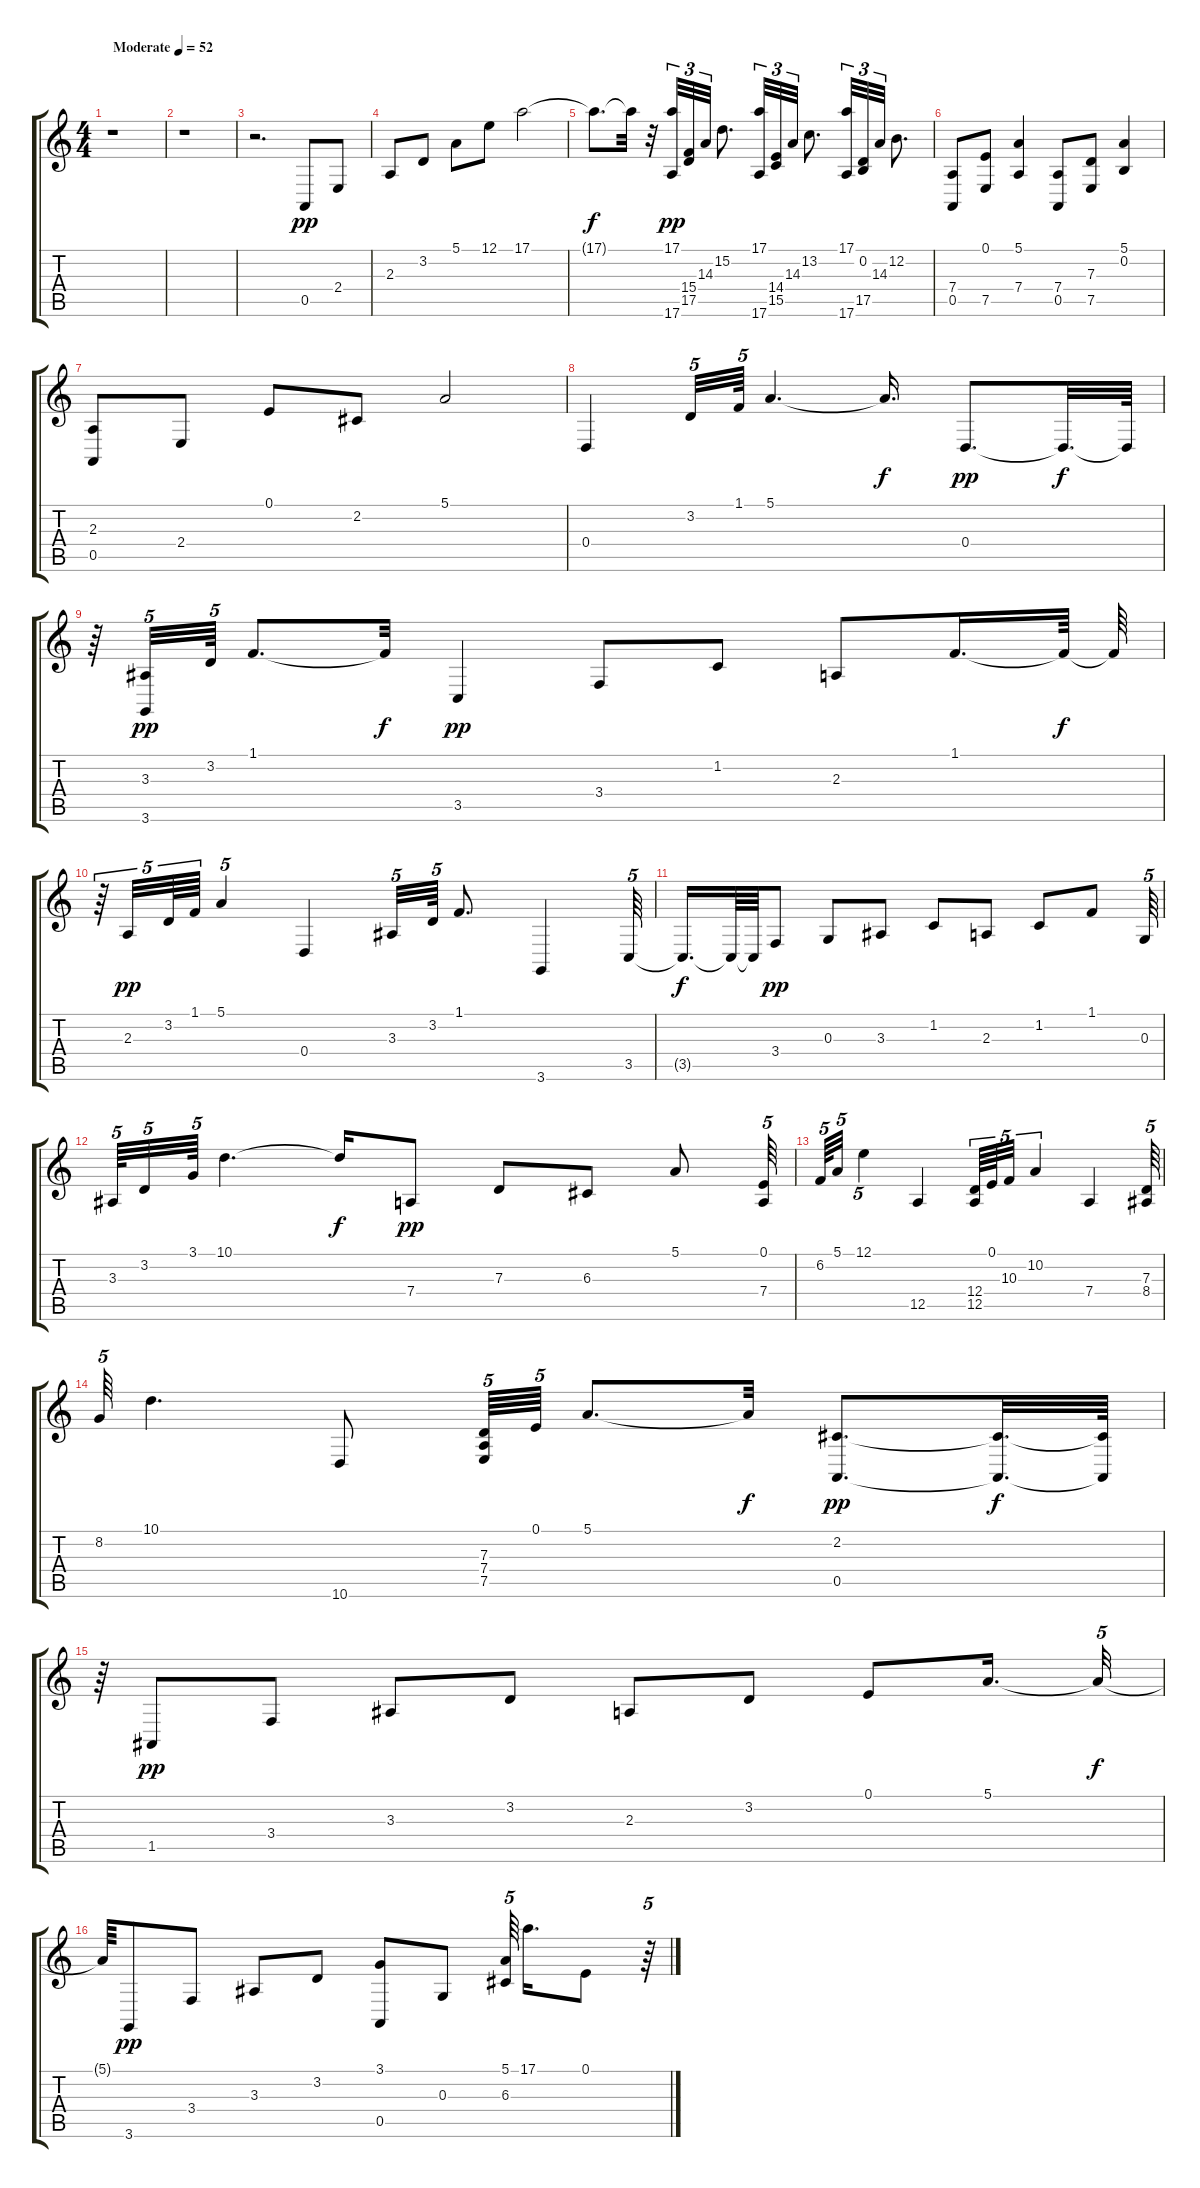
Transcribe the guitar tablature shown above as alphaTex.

\track "" {instrument orchestralharp}
\staff {score tabs}
\tuning (E4 B3 G3 D3 A2 E2) {hide}
\ts (4 4)
\tempo (52 "Moderate")
\clef g2
\ks c
r.1{dy pp instrument orchestralharp} |
r.1 |
r.2{d} 0.5.8 2.4.8 |
2.3.8 3.2.8 5.1.8 12.1.8 17.1.2 |
17.1{t}.8{d dy f} 17.1{t}.32 r.32 (17.1 17.6).32{tu (3 2) dy pp} (15.4 17.5).32{tu (3 2)} 14.3.32{tu (3 2)} 15.2.8{d} (17.1 17.6).32{tu (3 2)} (14.4 15.5).32{tu (3 2)} 14.3.32{tu (3 2)} 13.2.8{d} (17.1 17.6).32{tu (3 2)} (0.2 17.5).32{tu (3 2)} 14.3.32{tu (3 2)} 12.2.8{d} |
(7.4 0.5).8 (0.1 7.5).8 (5.1 7.4).4 (7.4 0.5).8 (7.3 7.5).8 (5.1 0.2).4 |
(2.3 0.5).8 2.4.8 0.1.8 2.2.8 5.1.2 |
0.4.4 3.2.32{tu (5 4)} 1.1.64{tu (5 4)} 5.1.4{d} 5.1{t}.16{d dy f} 0.4.8{d dy pp} 0.4{t}.32{d dy f} 0.4{t}.64 |
r.64 (3.3 3.6).32{tu (5 4) dy pp} 3.2.64{tu (5 4)} 1.1.8{d} 1.1{t}.32{dy f} 3.5.4{dy pp} 3.4.8 1.2.8 2.3.8 1.1.16{d} 1.1{t}.64{dy f} 1.1{t}.64 |
r.64{tu (5 4)} 2.3.32{tu (5 4) dy pp} 3.2.64{tu (5 4)} 1.1.64{tu (5 4)} 5.1.4{tu (5 4)} 0.4.4 3.3.32{tu (5 4)} 3.2.64{tu (5 4)} 1.1.8{d} 3.6.4 3.5.64{tu (5 4)} |
3.5{t}.16{d dy f} 3.5{t}.64 3.5{t}.64 3.4.8{dy pp} 0.3.8 3.3.8 1.2.8 2.3.8 1.2.8 1.1.8 0.3.64{tu (5 4)} |
3.3.64{tu (5 4)} 3.2.32{tu (5 4)} 3.1.64{tu (5 4)} 10.1.4{d} 10.1{t}.16{dy f} 7.4.8{dy pp} 7.3.8 6.3.8 5.1.8 (0.1 7.4).64{tu (5 4)} |
6.2.64{tu (5 4)} 5.1.32{tu (5 4)} 12.1.4{tu (5 4)} 12.5.4 (12.4 12.5).64{tu (5 4)} 0.1.64{tu (5 4)} 10.3.32{tu (5 4)} 10.2.4{tu (5 4)} 7.4.4 (7.3 8.4).64{tu (5 4)} |
8.2.64{tu (5 4)} 10.1.4{d} 10.6.8 (7.3 7.4 7.5).64{tu (5 4)} 0.1.64{tu (5 4)} 5.1.8{d} 5.1{t}.32{dy f} (2.2 0.5).8{d dy pp} (2.2{t} 0.5{t}).32{d dy f} (2.2{t} 0.5{t}).64 |
r.64 1.5.8{dy pp} 3.4.8 3.3.8 3.2.8 2.3.8 3.2.8 0.1.8 5.1.16{d} 5.1{t}.32{tu (5 4) dy f} |
5.1{t}.64 3.6.8{dy pp} 3.4.8 3.3.8 3.2.8 (3.1 0.5).8 0.3.8 (5.1 6.3).64{tu (5 4) beam splitsecondary} 17.1.16{d} 0.1.8 r.64{tu (5 4)}
